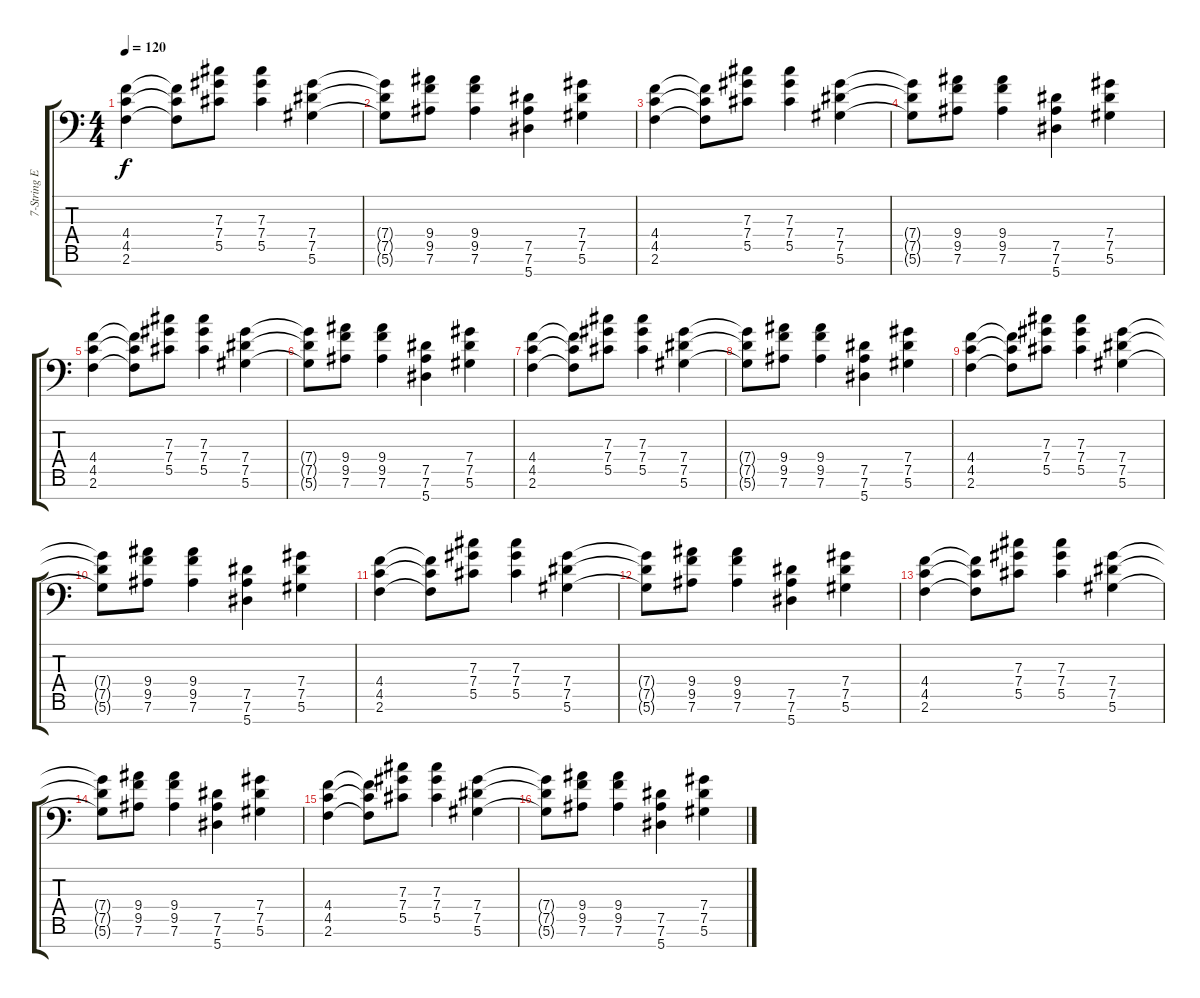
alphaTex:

\track ("7-String Electric 3" "7-String E") {instrument distortionguitar}
\staff {score tabs}
\tuning (Eb4 Bb3 Gb3 Db3 Ab2 Eb2 Bb1) {hide}
\ts (4 4)
\tempo 120
\clef f4
\ks c
(4.4 4.5 2.6).4{dy f} (4.4{t} 4.5{t} 2.6{t}).8 (7.3 7.4 5.5).8 (7.3 7.4 5.5).4 (7.4 7.5 5.6).4 |
(7.4{t} 7.5{t} 5.6{t}).8 (9.4 9.5 7.6).8 (9.4 9.5 7.6).4 (7.5 7.6 5.7).4 (7.4 7.5 5.6).4 |
(4.4 4.5 2.6).4 (4.4{t} 4.5{t} 2.6{t}).8 (7.3 7.4 5.5).8 (7.3 7.4 5.5).4 (7.4 7.5 5.6).4 |
(7.4{t} 7.5{t} 5.6{t}).8 (9.4 9.5 7.6).8 (9.4 9.5 7.6).4 (7.5 7.6 5.7).4 (7.4 7.5 5.6).4 |
(4.4 4.5 2.6).4 (4.4{t} 4.5{t} 2.6{t}).8 (7.3 7.4 5.5).8 (7.3 7.4 5.5).4 (7.4 7.5 5.6).4 |
(7.4{t} 7.5{t} 5.6{t}).8 (9.4 9.5 7.6).8 (9.4 9.5 7.6).4 (7.5 7.6 5.7).4 (7.4 7.5 5.6).4 |
(4.4 4.5 2.6).4 (4.4{t} 4.5{t} 2.6{t}).8 (7.3 7.4 5.5).8 (7.3 7.4 5.5).4 (7.4 7.5 5.6).4 |
(7.4{t} 7.5{t} 5.6{t}).8 (9.4 9.5 7.6).8 (9.4 9.5 7.6).4 (7.5 7.6 5.7).4 (7.4 7.5 5.6).4 |
(4.4 4.5 2.6).4 (4.4{t} 4.5{t} 2.6{t}).8 (7.3 7.4 5.5).8 (7.3 7.4 5.5).4 (7.4 7.5 5.6).4 |
(7.4{t} 7.5{t} 5.6{t}).8 (9.4 9.5 7.6).8 (9.4 9.5 7.6).4 (7.5 7.6 5.7).4 (7.4 7.5 5.6).4 |
(4.4 4.5 2.6).4 (4.4{t} 4.5{t} 2.6{t}).8 (7.3 7.4 5.5).8 (7.3 7.4 5.5).4 (7.4 7.5 5.6).4 |
(7.4{t} 7.5{t} 5.6{t}).8 (9.4 9.5 7.6).8 (9.4 9.5 7.6).4 (7.5 7.6 5.7).4 (7.4 7.5 5.6).4 |
(4.4 4.5 2.6).4 (4.4{t} 4.5{t} 2.6{t}).8 (7.3 7.4 5.5).8 (7.3 7.4 5.5).4 (7.4 7.5 5.6).4 |
(7.4{t} 7.5{t} 5.6{t}).8 (9.4 9.5 7.6).8 (9.4 9.5 7.6).4 (7.5 7.6 5.7).4 (7.4 7.5 5.6).4 |
(4.4 4.5 2.6).4 (4.4{t} 4.5{t} 2.6{t}).8 (7.3 7.4 5.5).8 (7.3 7.4 5.5).4 (7.4 7.5 5.6).4 |
(7.4{t} 7.5{t} 5.6{t}).8 (9.4 9.5 7.6).8 (9.4 9.5 7.6).4 (7.5 7.6 5.7).4 (7.4 7.5 5.6).4
